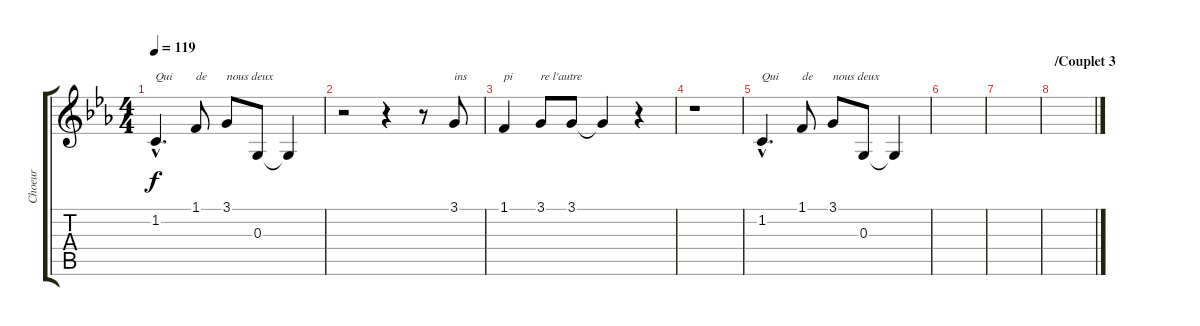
\track ("Choeur" "Choeur") {instrument choiraahs}
\staff {score tabs}
\tuning (E4 B3 G3 D3 A2 E2) {hide}
\ts (4 4)
\tempo 119
\clef g2
\ks cminor
1.2{hac}.4{d txt "Qui" dy f} 1.1.8{txt "de"} 3.1.8{txt "nous deux"} 0.3.8 0.3{t}.4 |
r.2 r.4 r.8 3.1.8{txt "ins"} |
1.1.4{txt "pi"} 3.1.8{txt "re l'autre"} 3.1.8 3.1{t}.4 r.4 |
r.1 |
1.2{hac}.4{d txt "Qui"} 1.1.8{txt "de"} 3.1.8{txt "nous deux"} 0.3.8 0.3{t}.4 |
|
|
\section ("" "/Couplet 3")
